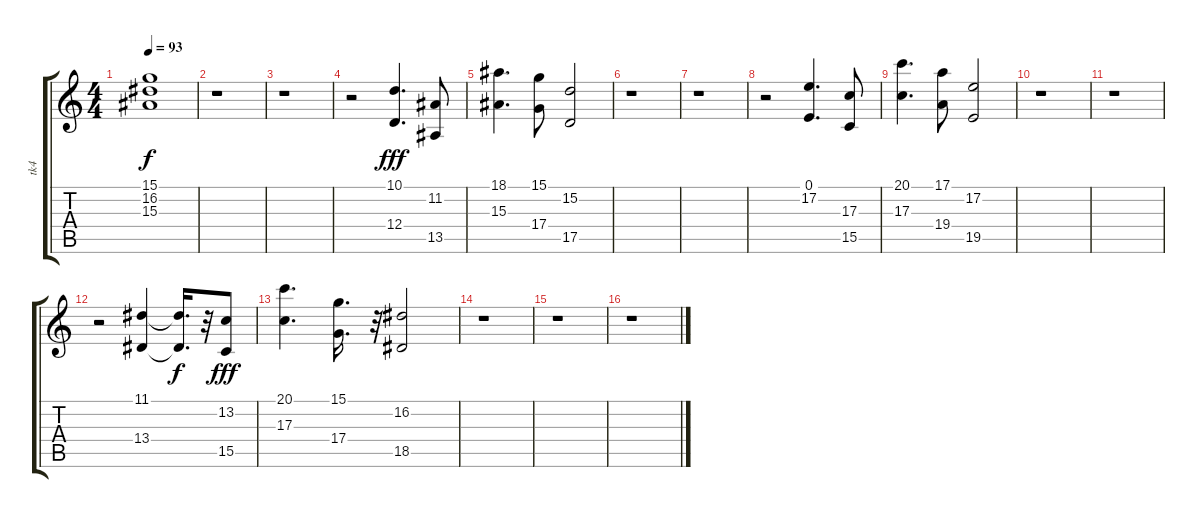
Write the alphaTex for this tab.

\track ("tk4" "tk4") {instrument stringensemble1}
\staff {score tabs}
\tuning (E4 B3 G3 D3 A2 E2) {hide}
\ts (4 4)
\tempo 93
\clef g2
\ks c
(15.1{t} 16.2{t} 15.3{t}).1{dy f} |
r.1 |
r.1 |
r.2 (10.1 12.4).4{d dy fff} (11.2 13.5).8 |
(18.1 15.3).4{d} (15.1 17.4).8 (15.2 17.5).2 |
r.1 |
r.1 |
r.2 (0.1 17.2).4{d} (17.3 15.5).8 |
(20.1 17.3).4{d} (17.1 19.4).8 (17.2 19.5).2 |
r.1 |
r.1 |
r.2 (11.1 13.4).4 (11.1{t} 13.4{t}).16{d dy f} r.32 (13.2 15.5).8{dy fff} |
(20.1 17.3).4{d} (15.1 17.4).16{d} r.32 (16.2 18.5).2 |
r.1 |
r.1 |
r.1
